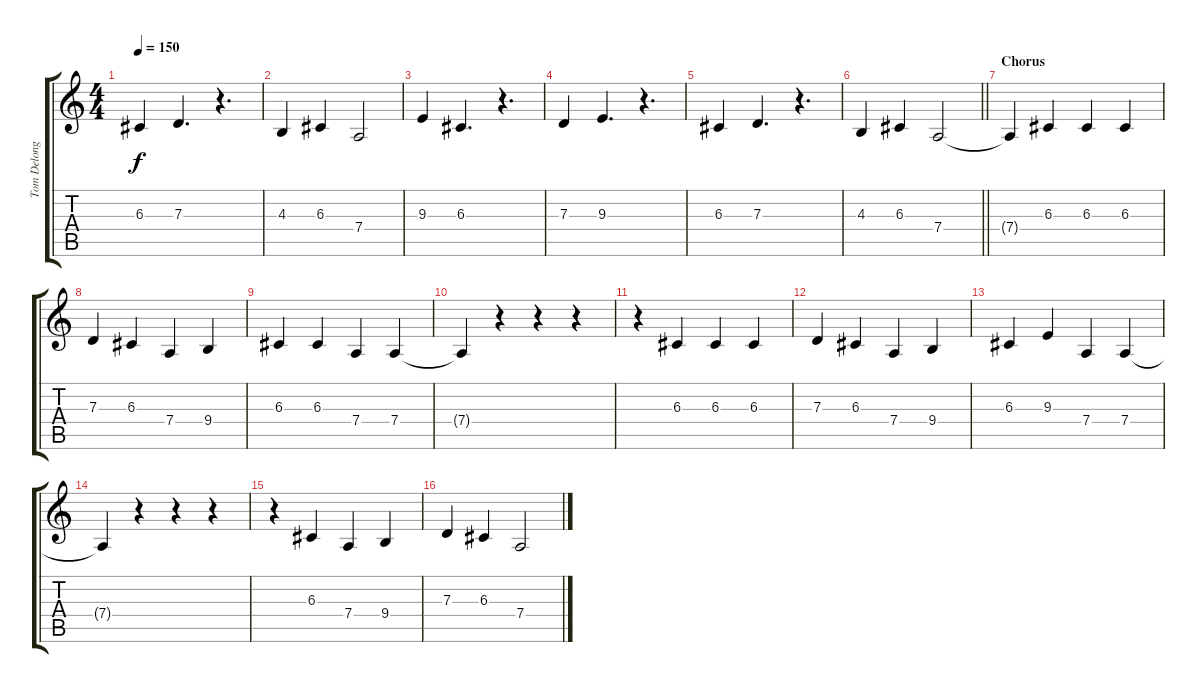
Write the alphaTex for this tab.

\track ("Tom Delonge - Vocals" "Tom Delong") {instrument altosax}
\staff {score tabs}
\tuning (E4 B3 G3 D3 A2 E2) {hide}
\ts (4 4)
\tempo 150
\clef g2
\ks c
6.3.4{dy f} 7.3.4{d} r.4{d} |
4.3.4 6.3.4 7.4.2 |
9.3.4 6.3.4{d} r.4{d} |
7.3.4 9.3.4{d} r.4{d} |
6.3.4 7.3.4{d} r.4{d} |
\barLineRight lightlight
4.3.4 6.3.4 7.4.2 |
\section ("" "Chorus")
7.4{t}.4 6.3.4 6.3.4 6.3.4 |
7.3.4 6.3.4 7.4.4 9.4.4 |
6.3.4 6.3.4 7.4.4 7.4.4 |
7.4{t}.4 r.4 r.4 r.4 |
r.4 6.3.4 6.3.4 6.3.4 |
7.3.4 6.3.4 7.4.4 9.4.4 |
6.3.4 9.3.4 7.4.4 7.4.4 |
7.4{t}.4 r.4 r.4 r.4 |
r.4 6.3.4 7.4.4 9.4.4 |
7.3.4 6.3.4 7.4.2
